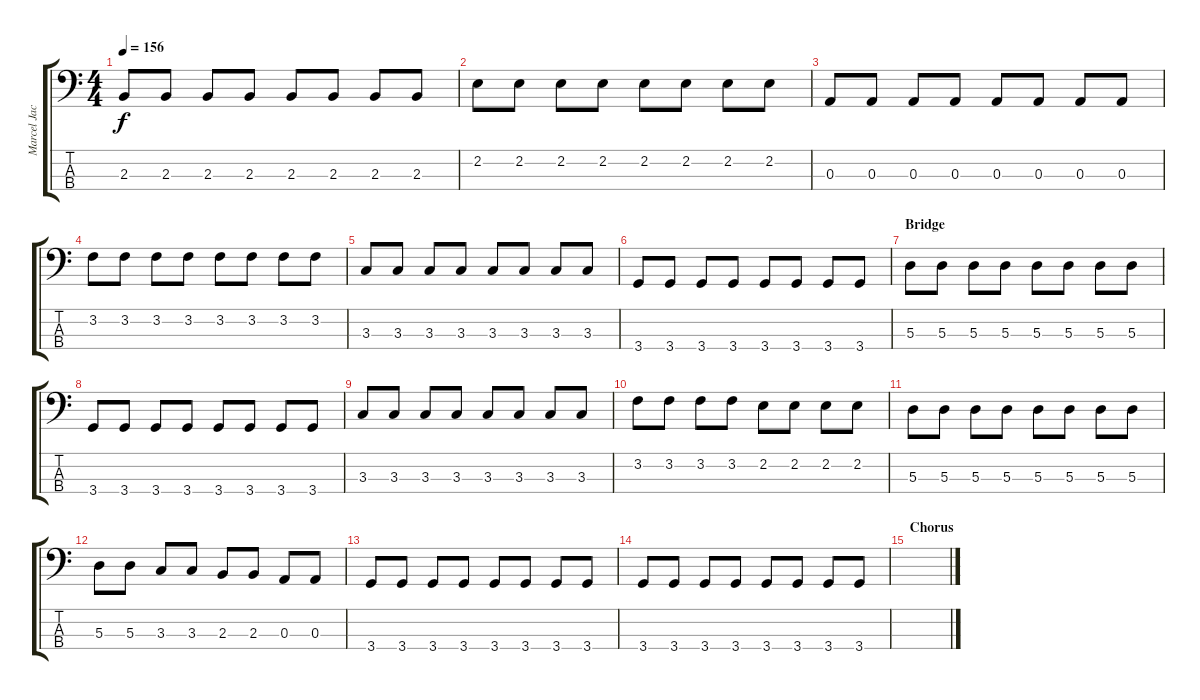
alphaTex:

\track ("Marcel Jacob" "Marcel Jac") {instrument electricbasspick}
\staff {score tabs}
\tuning (G2 D2 A1 E1) {hide}
\ts (4 4)
\tempo 156
\clef f4
\ks c
2.3.8{dy f} 2.3.8 2.3.8 2.3.8 2.3.8 2.3.8 2.3.8 2.3.8 |
2.2.8 2.2.8 2.2.8 2.2.8 2.2.8 2.2.8 2.2.8 2.2.8 |
0.3.8 0.3.8 0.3.8 0.3.8 0.3.8 0.3.8 0.3.8 0.3.8 |
3.2.8 3.2.8 3.2.8 3.2.8 3.2.8 3.2.8 3.2.8 3.2.8 |
3.3.8 3.3.8 3.3.8 3.3.8 3.3.8 3.3.8 3.3.8 3.3.8 |
3.4.8 3.4.8 3.4.8 3.4.8 3.4.8 3.4.8 3.4.8 3.4.8 |
\section ("" "Bridge")
5.3.8 5.3.8 5.3.8 5.3.8 5.3.8 5.3.8 5.3.8 5.3.8 |
3.4.8 3.4.8 3.4.8 3.4.8 3.4.8 3.4.8 3.4.8 3.4.8 |
3.3.8 3.3.8 3.3.8 3.3.8 3.3.8 3.3.8 3.3.8 3.3.8 |
3.2.8 3.2.8 3.2.8 3.2.8 2.2.8 2.2.8 2.2.8 2.2.8 |
5.3.8 5.3.8 5.3.8 5.3.8 5.3.8 5.3.8 5.3.8 5.3.8 |
5.3.8 5.3.8 3.3.8 3.3.8 2.3.8 2.3.8 0.3.8 0.3.8 |
3.4.8 3.4.8 3.4.8 3.4.8 3.4.8 3.4.8 3.4.8 3.4.8 |
3.4.8 3.4.8 3.4.8 3.4.8 3.4.8 3.4.8 3.4.8 3.4.8 |
\section ("" "Chorus")
